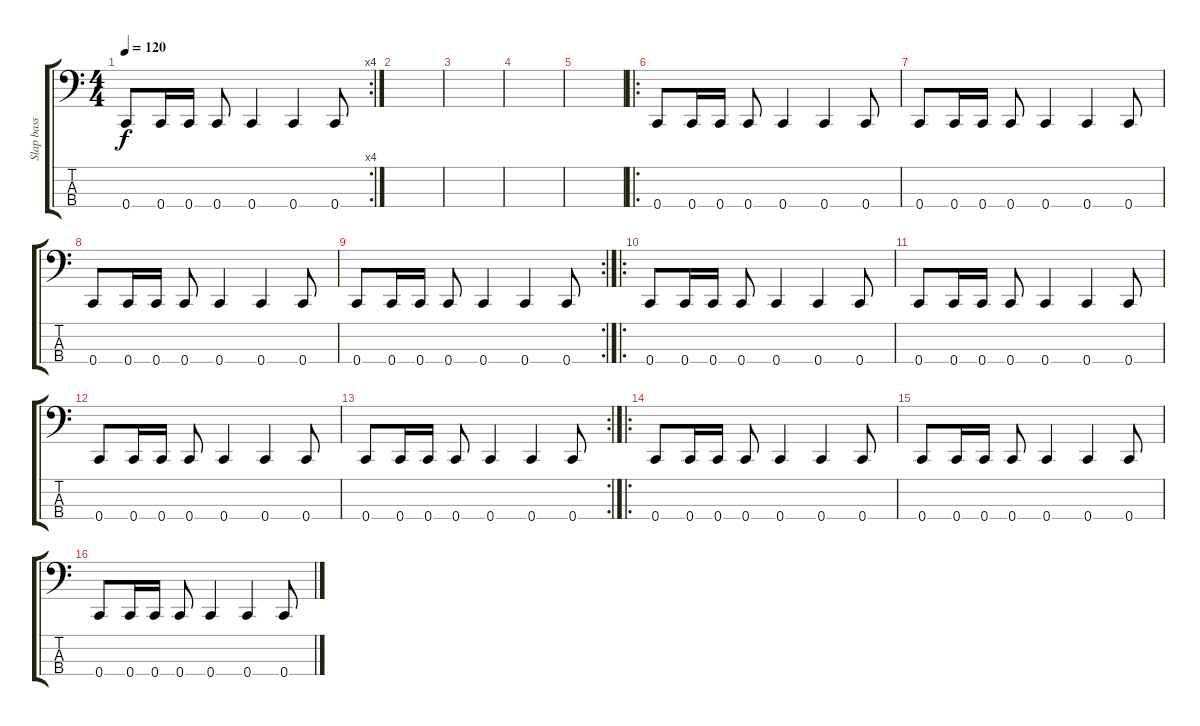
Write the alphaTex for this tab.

\track ("Slap bass" "Slap bass") {instrument slapbass2}
\staff {score tabs}
\tuning (G2 D2 A1 C1) {hide}
\rc 4
\ts (4 4)
\tempo 120
\clef f4
\ks c
0.4.8{dy f} 0.4.16 0.4.16 0.4.8 0.4.4 0.4.4 0.4.8 |
|
|
|
|
\ro
0.4.8 0.4.16 0.4.16 0.4.8 0.4.4 0.4.4 0.4.8 |
0.4.8 0.4.16 0.4.16 0.4.8 0.4.4 0.4.4 0.4.8 |
0.4.8 0.4.16 0.4.16 0.4.8 0.4.4 0.4.4 0.4.8 |
\rc 2
0.4.8 0.4.16 0.4.16 0.4.8 0.4.4 0.4.4 0.4.8 |
\ro
0.4.8 0.4.16 0.4.16 0.4.8 0.4.4 0.4.4 0.4.8 |
0.4.8 0.4.16 0.4.16 0.4.8 0.4.4 0.4.4 0.4.8 |
0.4.8 0.4.16 0.4.16 0.4.8 0.4.4 0.4.4 0.4.8 |
\rc 2
0.4.8 0.4.16 0.4.16 0.4.8 0.4.4 0.4.4 0.4.8 |
\ro
0.4.8 0.4.16 0.4.16 0.4.8 0.4.4 0.4.4 0.4.8 |
0.4.8 0.4.16 0.4.16 0.4.8 0.4.4 0.4.4 0.4.8 |
0.4.8 0.4.16 0.4.16 0.4.8 0.4.4 0.4.4 0.4.8
